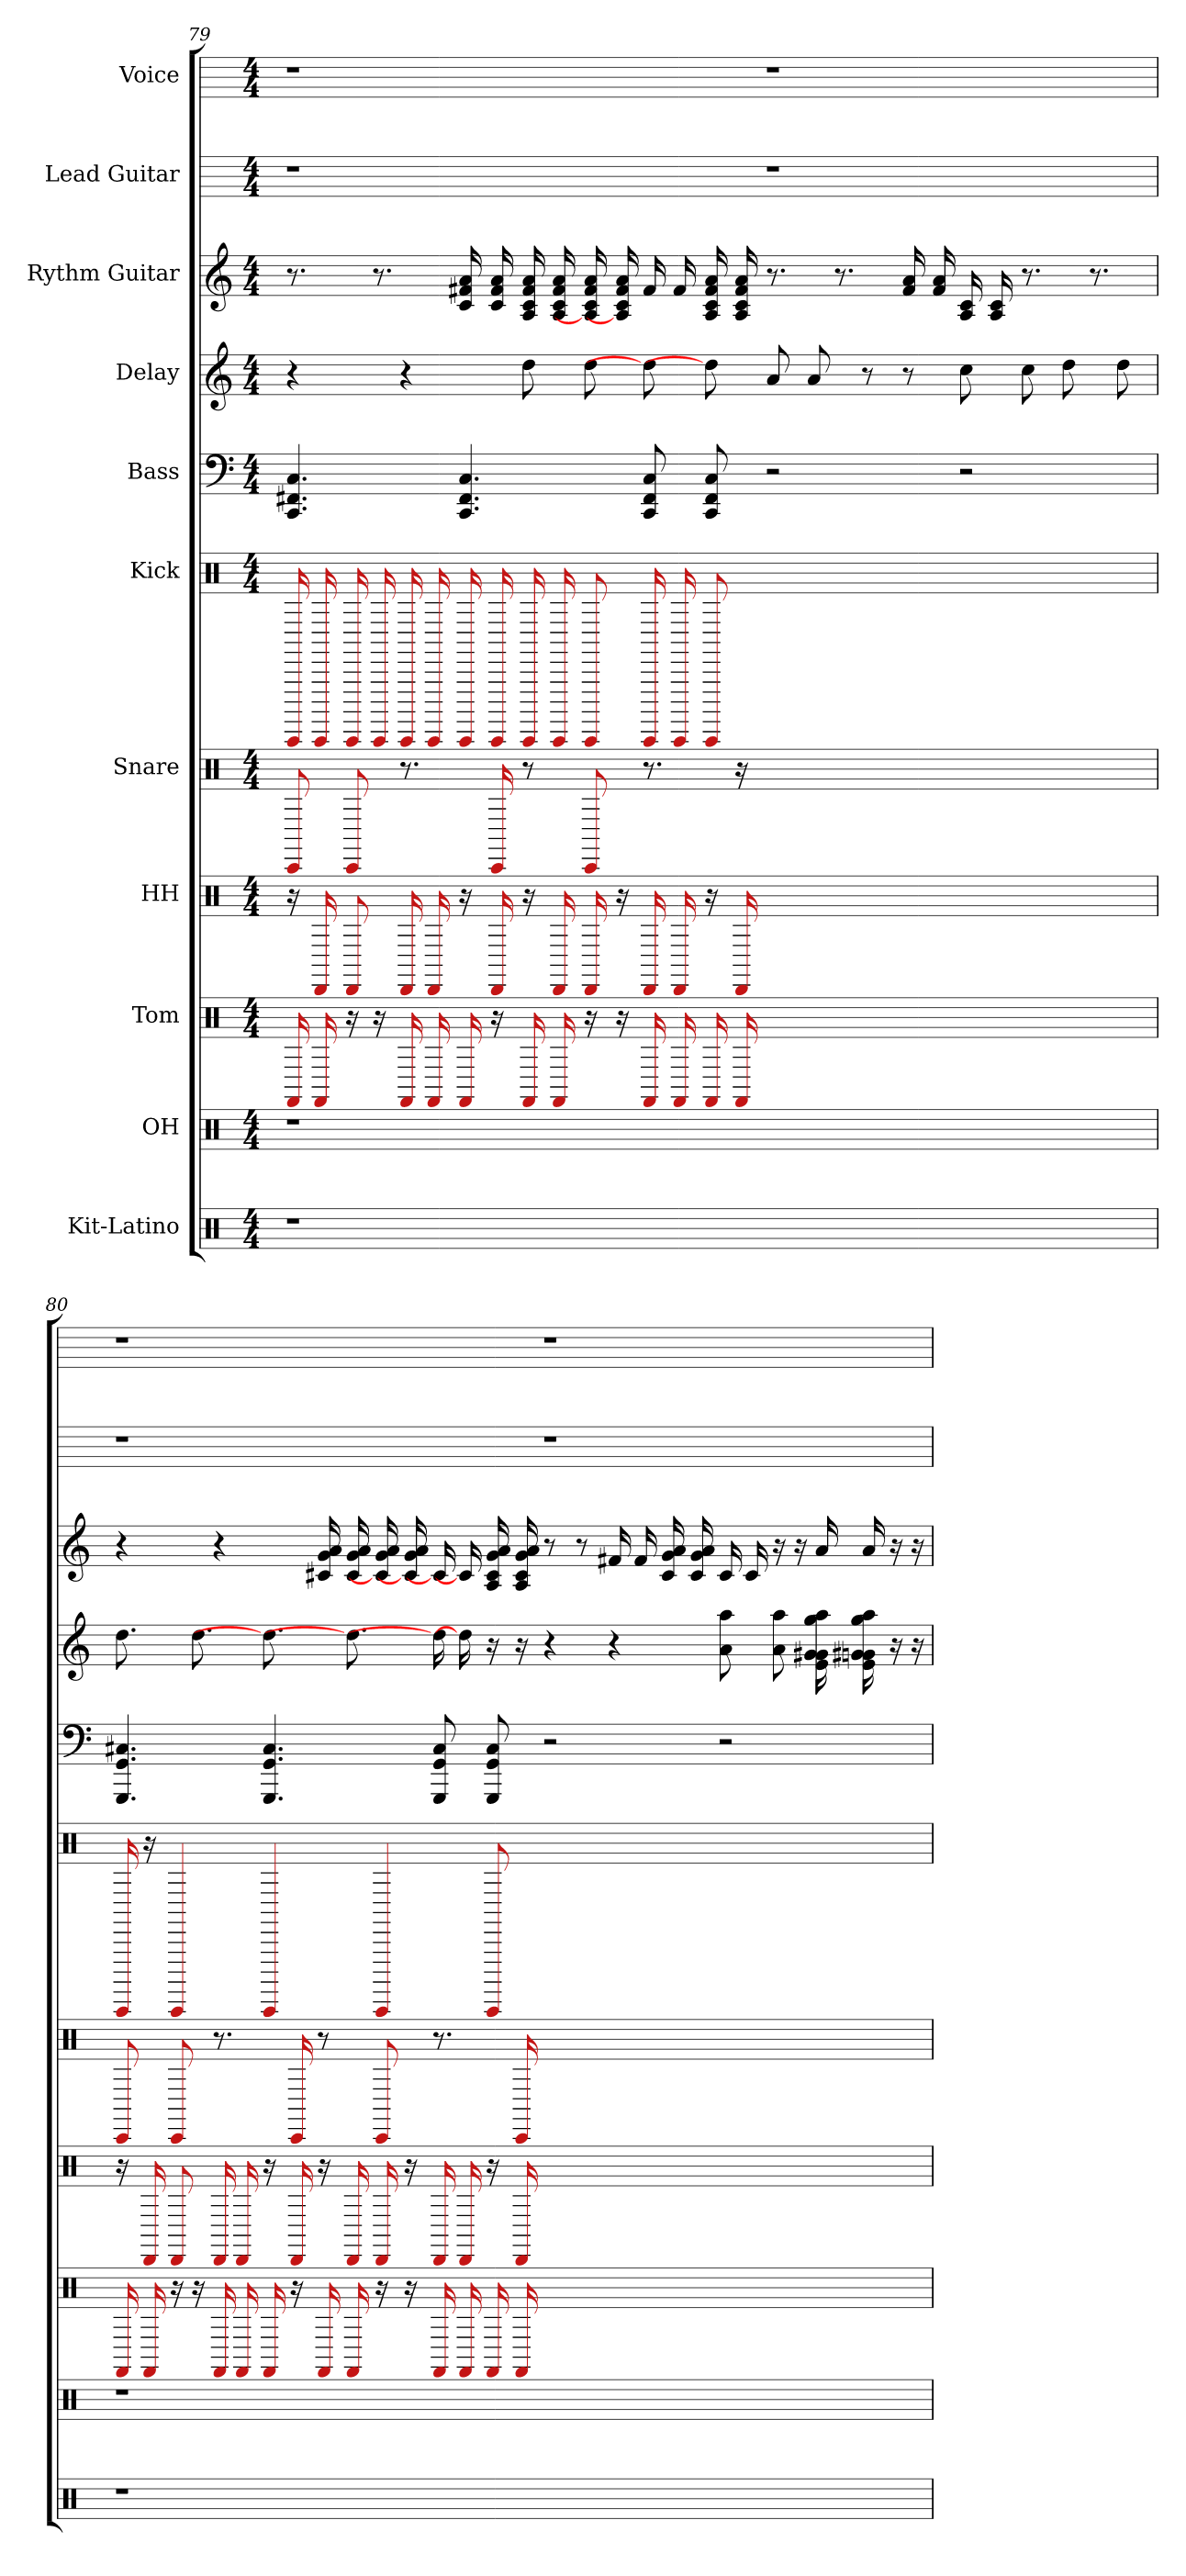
**kern	**kern	**kern	**kern	**kern	**kern	**kern	**kern	**kern	**kern	**kern
*part11	*part10	*part9	*part8	*part7	*part6	*part5	*part4	*part3	*part2	*part1
*staff11	*staff10	*staff9	*staff8	*staff7	*staff6	*staff5	*staff4	*staff3	*staff2	*staff1
*I"Kit-Latino	*I"OH	*I"Tom	*I"HH	*I"Snare	*I"Kick	*I"Bass	*I"Delay	*I"Rythm Guitar	*I"Lead Guitar	*I"Voice
*clefX	*clefX	*clefX	*clefX	*clefX	*clefX	*	*	*	*	*
*k[]	*k[]	*k[]	*k[]	*k[]	*k[]	*k[]	*k[]	*k[]	*k[]	*k[]
*M4/4	*M4/4	*M4/4	*M4/4	*M4/4	*M4/4	*M4/4	*M4/4	*M4/4	*M4/4	*M4/4
=79	=79	=79	=79	=79	=79	=79	=79	=79	=79	=79
1r	1r	16FF#	16r	8CC	16CCCC	4.CC 4.FF# 4.C	4r	8.r	1r	1r
.	.	16FF#	16DD	.	16CCCC	.	.	.	.	.
.	.	16r	8DD	8CC	16CCCC	.	.	.	.	.
.	.	16r	.	.	16CCCC	.	.	8.r	.	.
.	.	16FF#	16DD	8.r	16CCCC#	.	4r	.	.	.
.	.	16FF#	16DD	.	16CCCC	.	.	.	.	.
.	.	16FF#	16r	.	16CCCC	4.CC 4.FF# 4.C	.	16f# 16c 16a	.	.
.	.	16r	16DD	16CC	16CCCC	.	.	16f# 16c 16a	.	.
.	.	16FF#	16r	8r	16CCCC	.	8dd	16f# 16c 16A 16a	.	.
.	.	16FF#	16DD	.	16CCCC	.	.	16f# 16c 16A 16a	.	.
.	.	16r	16DD	8CC	8CCCC#	.	8dd	16f# 16c 16A] 16a	.	.
.	.	16r	16r	.	.	.	.	16f# 16c 16A] 16a	.	.
.	.	16FF#	16DD	8.r	16CCCC	8CC 8FF# 8C	8dd]	16f#	.	.
.	.	16FF#	16DD	.	16CCCC#	.	.	16f#	.	.
.	.	16FF#	16r	.	8CCCC	8CC 8FF# 8C	8dd]	16f# 16c 16A 16a	.	.
.	.	16FF#	16DD	16r	.	.	.	16f# 16c 16A 16a	.	.
1ryy	1ryy	1ryy	1ryy	1ryy	1ryy	2r	8a	8.r	1r	1r
.	.	.	.	.	.	.	8a	.	.	.
.	.	.	.	.	.	.	.	8.r	.	.
.	.	.	.	.	.	.	8r	.	.	.
.	.	.	.	.	.	.	8r	16f# 16a	.	.
.	.	.	.	.	.	.	.	16f# 16a	.	.
.	.	.	.	.	.	2r	8cc	16A 16c	.	.
.	.	.	.	.	.	.	.	16A 16c	.	.
.	.	.	.	.	.	.	8cc	8.r	.	.
.	.	.	.	.	.	.	8dd	.	.	.
.	.	.	.	.	.	.	.	8.r	.	.
.	.	.	.	.	.	.	8dd	.	.	.
=80	=80	=80	=80	=80	=80	=80	=80	=80	=80	=80
1r	1r	16FF#	16r	8CC	16CCCC	4.GGG 4.GG 4.C#	8.dd	4r	1r	1r
.	.	16FF#	16DD	.	16r	.	.	.	.	.
.	.	16r	8DD	8CC	4CCCC	.	.	.	.	.
.	.	16r	.	.	.	.	8.dd	.	.	.
.	.	16FF#	16DD	8.r	.	.	.	4r	.	.
.	.	16FF#	16DD	.	.	.	.	.	.	.
.	.	16FF#	16r	.	4CCCC	4.GGG 4.GG 4.C#	8.dd]	.	.	.
.	.	16r	16DD	16CC	.	.	.	.	.	.
.	.	16FF#	16r	8r	.	.	.	16a 16g 16c#	.	.
.	.	16FF#	16DD	.	.	.	8.dd]	16a 16g 16c#	.	.
.	.	16r	16DD	8CC	4CCCC	.	.	16a 16g 16c#]	.	.
.	.	16r	16r	.	.	.	.	16a 16g 16c#]	.	.
.	.	16FF#	16DD	8.r	.	8GGG 8GG 8C#	16dd]	16c#]	.	.
.	.	16FF#	16DD	.	.	.	16dd]	16c#]	.	.
.	.	16FF#	16r	.	8CCCC	8GGG 8GG 8C#	16r	16c# 16a 16g 16A	.	.
.	.	16FF#	16DD	16CC	.	.	16r	16c# 16a 16g 16A	.	.
1ryy	1ryy	1ryy	1ryy	1ryy	1ryy	2r	4r	8r	1r	1r
.	.	.	.	.	.	.	.	8r	.	.
.	.	.	.	.	.	.	4r	16f#	.	.
.	.	.	.	.	.	.	.	16f#	.	.
.	.	.	.	.	.	.	.	16c# 16a 16g	.	.
.	.	.	.	.	.	.	.	16c# 16a 16g	.	.
.	.	.	.	.	.	2r	8aa 8a	16c#	.	.
.	.	.	.	.	.	.	.	16c#	.	.
.	.	.	.	.	.	.	8aa 8a	16r	.	.
.	.	.	.	.	.	.	.	16r	.	.
.	.	.	.	.	.	.	16aa 16gg 16g 16g# 16e	16a	.	.
.	.	.	.	.	.	.	16aa 16gg 16g 16g# 16e	16a	.	.
.	.	.	.	.	.	.	16r	16r	.	.
.	.	.	.	.	.	.	16r	16r	.	.
=	=	=	=	=	=	=	=	=	=	=
*-	*-	*-	*-	*-	*-	*-	*-	*-	*-	*-
